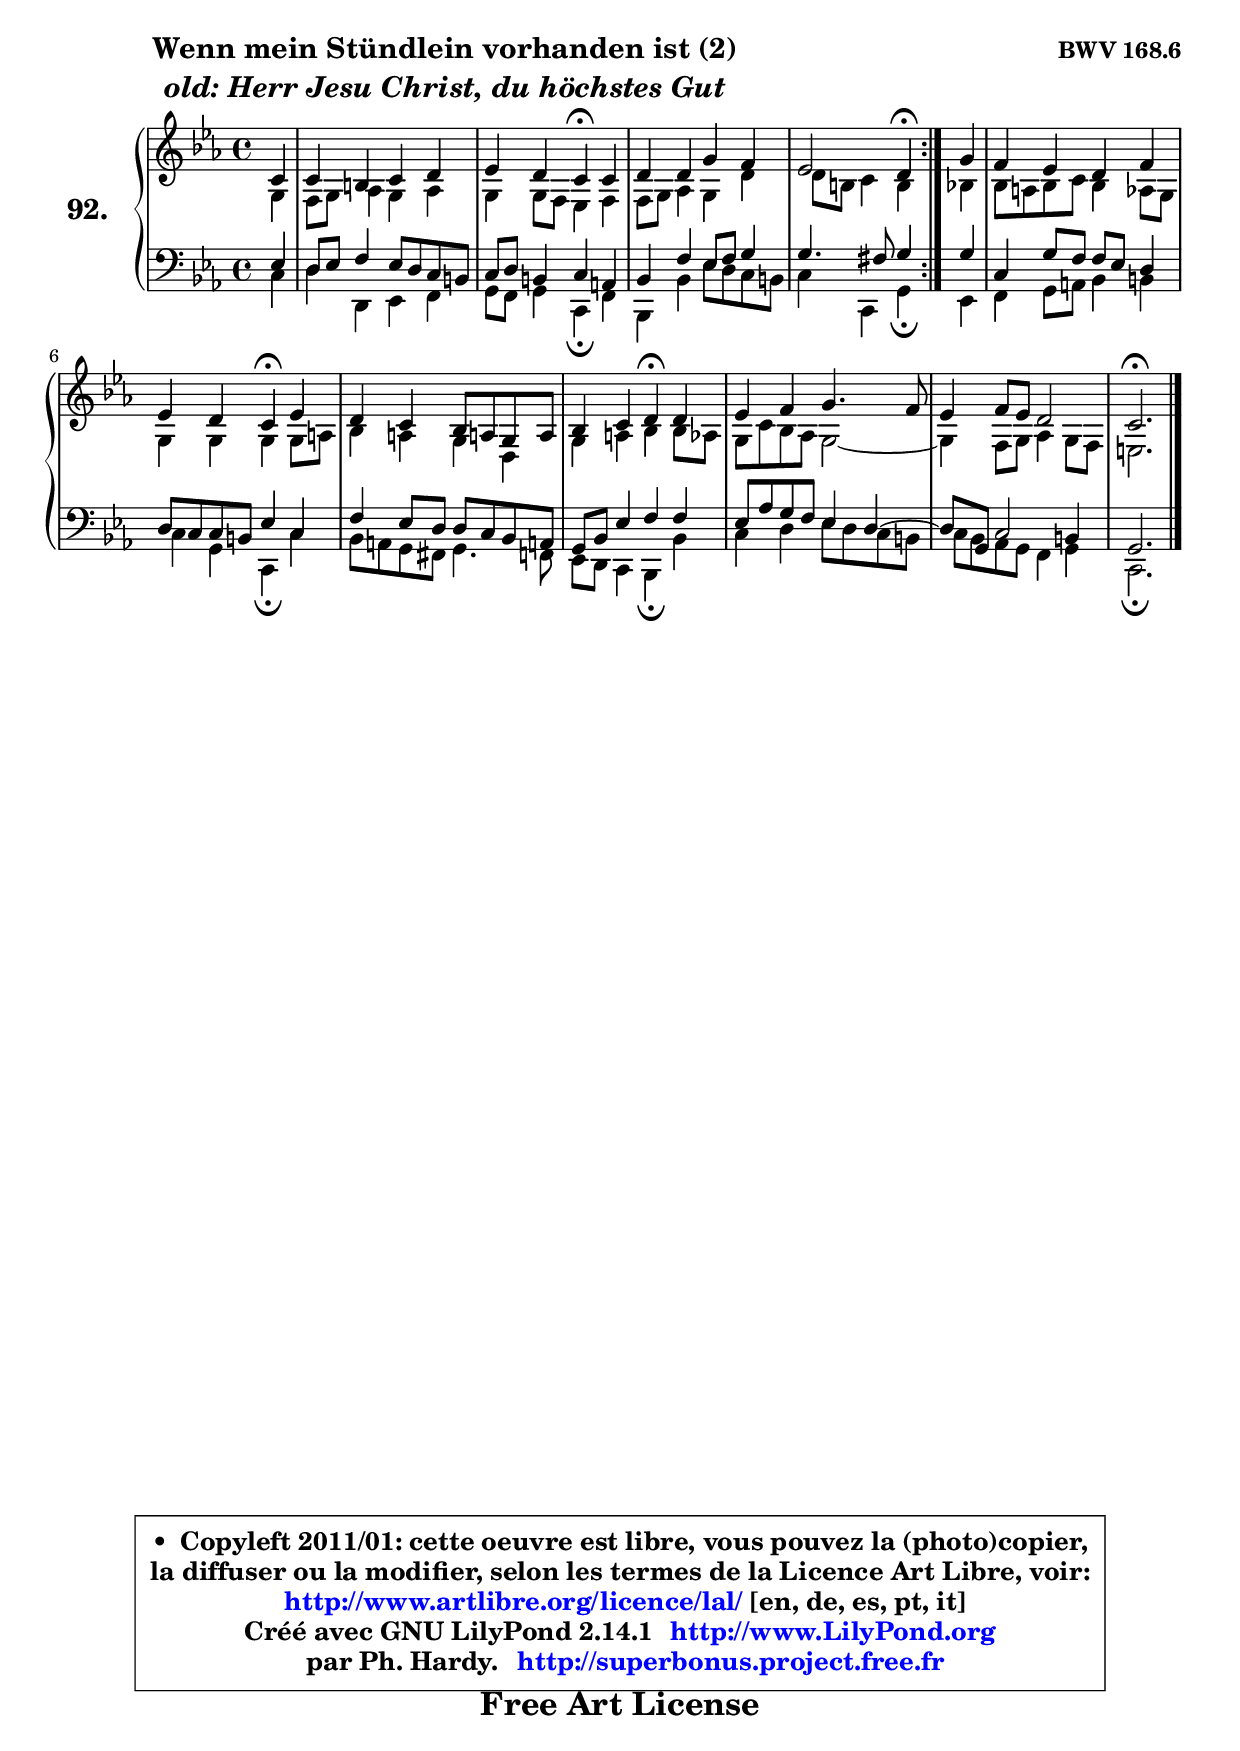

\version "2.14.1"

    \paper {
%	system-system-spacing #'padding = #0.1
%	score-system-spacing #'padding = #0.1
%	ragged-bottom = ##f
%	ragged-last-bottom = ##f
	}

    \header {
      opus = \markup { \bold "BWV 168.6" }
      piece = \markup { \hspace #9 \fontsize #2 \bold \column \center-align { \line { "Wenn mein Stündlein vorhanden ist (2)" }
                     \line { \italic "old: Herr Jesu Christ, du höchstes Gut" }
                 } }
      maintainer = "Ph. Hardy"
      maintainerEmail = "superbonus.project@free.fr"
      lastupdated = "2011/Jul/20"
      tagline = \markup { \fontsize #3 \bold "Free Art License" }
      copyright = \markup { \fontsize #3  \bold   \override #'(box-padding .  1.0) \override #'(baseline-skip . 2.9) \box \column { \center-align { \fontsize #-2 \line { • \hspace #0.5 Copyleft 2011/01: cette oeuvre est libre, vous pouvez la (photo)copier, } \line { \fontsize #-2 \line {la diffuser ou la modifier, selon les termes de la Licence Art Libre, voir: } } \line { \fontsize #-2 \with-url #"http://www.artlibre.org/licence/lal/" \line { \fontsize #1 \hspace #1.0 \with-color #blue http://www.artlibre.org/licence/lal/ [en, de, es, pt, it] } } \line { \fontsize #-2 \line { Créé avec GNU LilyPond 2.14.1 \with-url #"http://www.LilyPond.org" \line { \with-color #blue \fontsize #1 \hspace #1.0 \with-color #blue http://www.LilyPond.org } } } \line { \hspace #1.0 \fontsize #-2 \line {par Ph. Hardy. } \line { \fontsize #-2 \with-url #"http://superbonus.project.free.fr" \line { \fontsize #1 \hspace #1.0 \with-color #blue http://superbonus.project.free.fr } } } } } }

	  }

  guidemidi = {
	\repeat volta 2 {
        r4 |
        R1 |
        r2 \tempo 4 = 30 r4 \tempo 4 = 78 r4 |
        R1 |
        r2 \tempo 4 = 30 r4 \tempo 4 = 78 } %fin du repeat
        r4 |
        R1 |
        r2 \tempo 4 = 30 r4 \tempo 4 = 78 r4 |
        R1 |
        r2 \tempo 4 = 30 r4 \tempo 4 = 78 r4 |
        R1 |
        R1 |
        \tempo 4 = 40 r2. 
	}

  upper = {
\displayLilyMusic \transpose b c {
	\time 4/4
	\key b \minor
	\clef treble
	\partial 4
	\voiceOne
	<< { 
	% SOPRANO
	\set Voice.midiInstrument = "acoustic grand"
	\relative c'' {
	\repeat volta 2 {
        b4 |
        b4 ais b cis |
        d4 cis b\fermata b |
        cis4 cis fis e |
        d2 cis4\fermata } %fin du repeat
        fis4 |
        e4 d cis e |
        d4 cis b\fermata d |
        cis4 b a8 gis! fis gis |
        a4 b cis\fermata cis |
        d4 e fis4. e8 |
        d4 e8 d cis2 |
        b2.\fermata
        \bar "|."
	} % fin de relative
	}

	\context Voice="1" { \voiceTwo 
	% ALTO
	\set Voice.midiInstrument = "acoustic grand"
	\relative c' {
	\repeat volta 2 {
        fis4 |
        e8 fis g4 fis g |
        fis4 fis8 e d4 e |
        e8 fis g4 fis cis' |
        cis8 ais b4 ais } %fin du repeat
        a4 |
        a8 gis a b a4 g8 fis |
        fis4 fis fis fis8 gis |
        a4 gis fis cis |
        fis4 gis a a8 g |
        fis8 b a g fis2 ~ |
	fis4 e8 fis g4 fis8 e |
        dis2. 
        \bar "|."
	} % fin de relative
	\oneVoice
	} >>
}
	}

    lower = {
\transpose b c {
	\time 4/4
	\key b \minor
	\clef bass
	\partial 4
	\voiceOne
	<< { 
	% TENOR
	\set Voice.midiInstrument = "acoustic grand"
	\relative c' {
	\repeat volta 2 {
        d4 |
        cis8 d e4 d8 cis b ais |
        b8 cis ais4 b gis |
        a4 e' d8 e fis4 |
        fis4. eis8 fis4 } %fin du repeat
        fis4 |
        b,4 fis'8 e e d cis4 |
        cis8 b b ais d4 b |
        e4 d8 cis cis b a gis! |
        fis8 a d4 e e |
        d8 g fis e d4 cis4 ~ |
	cis8 fis,8 b2 ais4 |
        fis2. 
        \bar "|."
	} % fin de relative
	}
	\context Voice="1" { \voiceTwo 
	% BASS
	\set Voice.midiInstrument = "acoustic grand"
	\relative c' {
	\repeat volta 2 {
        b4 |
        cis4 cis, d e |
        fis8 e fis4 b,\fermata e |
        a,4 a' d8 cis b ais |
        b4 b, fis'\fermata } %fin du repeat
        d4 |
        e4 fis8 gis a4 ais |
        b4 fis b,\fermata b' |
        a8 gis fis eis fis4. e8 |
        d8 cis b4 a\fermata a' |
        b4 cis d8 cis b ais |
        b8 a g fis e4 fis |
        b,2.\fermata
        \bar "|."
	} % fin de relative
	\oneVoice
	} >>
}
	}


    \score { 

	\new PianoStaff <<
	\set PianoStaff.instrumentName = \markup { \bold \huge "92." }
	\new Staff = "upper" \upper
	\new Staff = "lower" \lower
	>>

    \layout {
%	ragged-last = ##f
	   }

         } % fin de score

  \score {
    \unfoldRepeats { << \guidemidi \upper \lower >> }
    \midi {
    \context {
     \Staff
      \remove "Staff_performer"
               }

     \context {
      \Voice
       \consists "Staff_performer"
                }

     \context { 
      \Score
      tempoWholesPerMinute = #(ly:make-moment 78 4)
		}
	    }
	}


